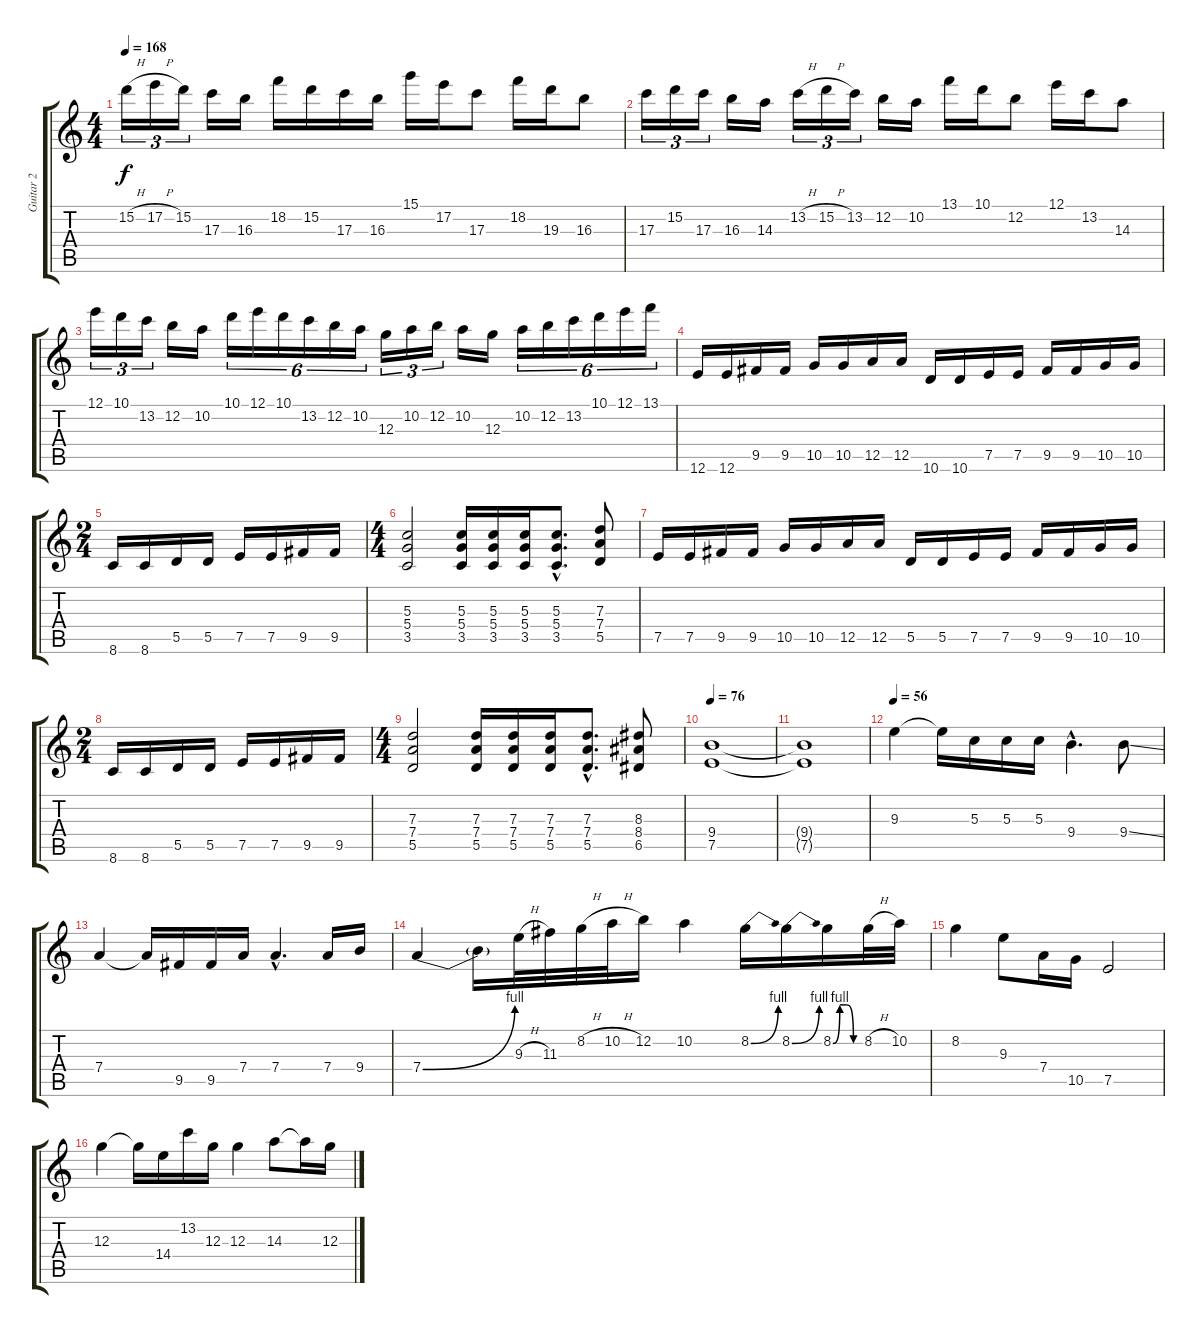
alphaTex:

\track ("Guitar 2" "Guitar 2") {instrument distortionguitar}
\staff {score tabs}
\tuning (E4 B3 G3 D3 A2 E2) {hide}
\ts (4 4)
\tempo 168
\clef g2
\ks c
15.2{h}.16{tu (3 2) dy f} 17.2{h}.16{tu (3 2)} 15.2.16{tu (3 2)} 17.3.16 16.3.16 18.2.16 15.2.16 17.3.16 16.3.16 15.1.16 17.2.16 17.3.8 18.2.16 19.3.16 16.3.8 |
17.3.16{tu (3 2)} 15.2.16{tu (3 2)} 17.3.16{tu (3 2)} 16.3.16 14.3.16 13.2{h}.16{tu (3 2)} 15.2{h}.16{tu (3 2)} 13.2.16{tu (3 2)} 12.2.16 10.2.16 13.1.16 10.1.16 12.2.8 12.1.16 13.2.16 14.3.8 |
12.1.16{tu (3 2)} 10.1.16{tu (3 2)} 13.2.16{tu (3 2)} 12.2.16 10.2.16 10.1.16{tu (6 4)} 12.1.16{tu (6 4)} 10.1.16{tu (6 4)} 13.2.16{tu (6 4)} 12.2.16{tu (6 4)} 10.2.16{tu (6 4)} 12.3.16{tu (3 2)} 10.2.16{tu (3 2)} 12.2.16{tu (3 2)} 10.2.16 12.3.16 10.2.16{tu (6 4)} 12.2.16{tu (6 4)} 13.2.16{tu (6 4)} 10.1.16{tu (6 4)} 12.1.16{tu (6 4)} 13.1.16{tu (6 4)} |
12.6.16 12.6.16 9.5.16 9.5.16 10.5.16 10.5.16 12.5.16 12.5.16 10.6.16 10.6.16 7.5.16 7.5.16 9.5.16 9.5.16 10.5.16 10.5.16 |
\ts (2 4)
8.6.16 8.6.16 5.5.16 5.5.16 7.5.16 7.5.16 9.5.16 9.5.16 |
\ts (4 4)
(5.3 5.4 3.5).2 (5.3 5.4 3.5).16 (5.3 5.4 3.5).16 (5.3 5.4 3.5).16 (5.3{hac} 5.4{hac} 3.5{hac}).8{d} (7.3 7.4 5.5).8 |
7.5.16 7.5.16 9.5.16 9.5.16 10.5.16 10.5.16 12.5.16 12.5.16 5.5.16 5.5.16 7.5.16 7.5.16 9.5.16 9.5.16 10.5.16 10.5.16 |
\ts (2 4)
8.6.16 8.6.16 5.5.16 5.5.16 7.5.16 7.5.16 9.5.16 9.5.16 |
\ts (4 4)
(7.3 7.4 5.5).2 (7.3 7.4 5.5).16 (7.3 7.4 5.5).16 (7.3 7.4 5.5).16 (7.3{hac} 7.4{hac} 5.5{hac}).8{d} (8.3 8.4 6.5).8 |
\tempo 76
(9.4 7.5).1 |
(9.4{t} 7.5{t}).1 |
\tempo 56
9.3.4{volume 16 balance 0 instrument electricguitarjazz} 9.3{t}.16 5.3.16 5.3.16 5.3.16 9.4{hac}.4{d} 9.4{ss}.8 |
7.4.4 7.4{t}.16 9.5.16 9.5.16 7.4.16 7.4{hac}.4{d} 7.4.16 9.4.16 |
7.4{be (bend 0 0 60 4)}.4 7.4{t}.16 9.3{h}.32 11.3.32 8.2{h}.32 10.2{h}.32 12.2.16 10.2.4 8.2{be (bend 0 0 60 4)}.16 8.2{be (bend 0 0 60 4)}.16 8.2{be (custom 0 0 15 4 30 4 45 0 60 0)}.16 8.2{h}.32 10.2.32 |
8.2.4 9.3.8 7.4.16 10.5.16 7.5.2 |
12.3.4 12.3{t}.16 14.4.16 13.2.16 12.3.16 12.3.4 14.3.8 14.3{t}.16 12.3{ss}.16
